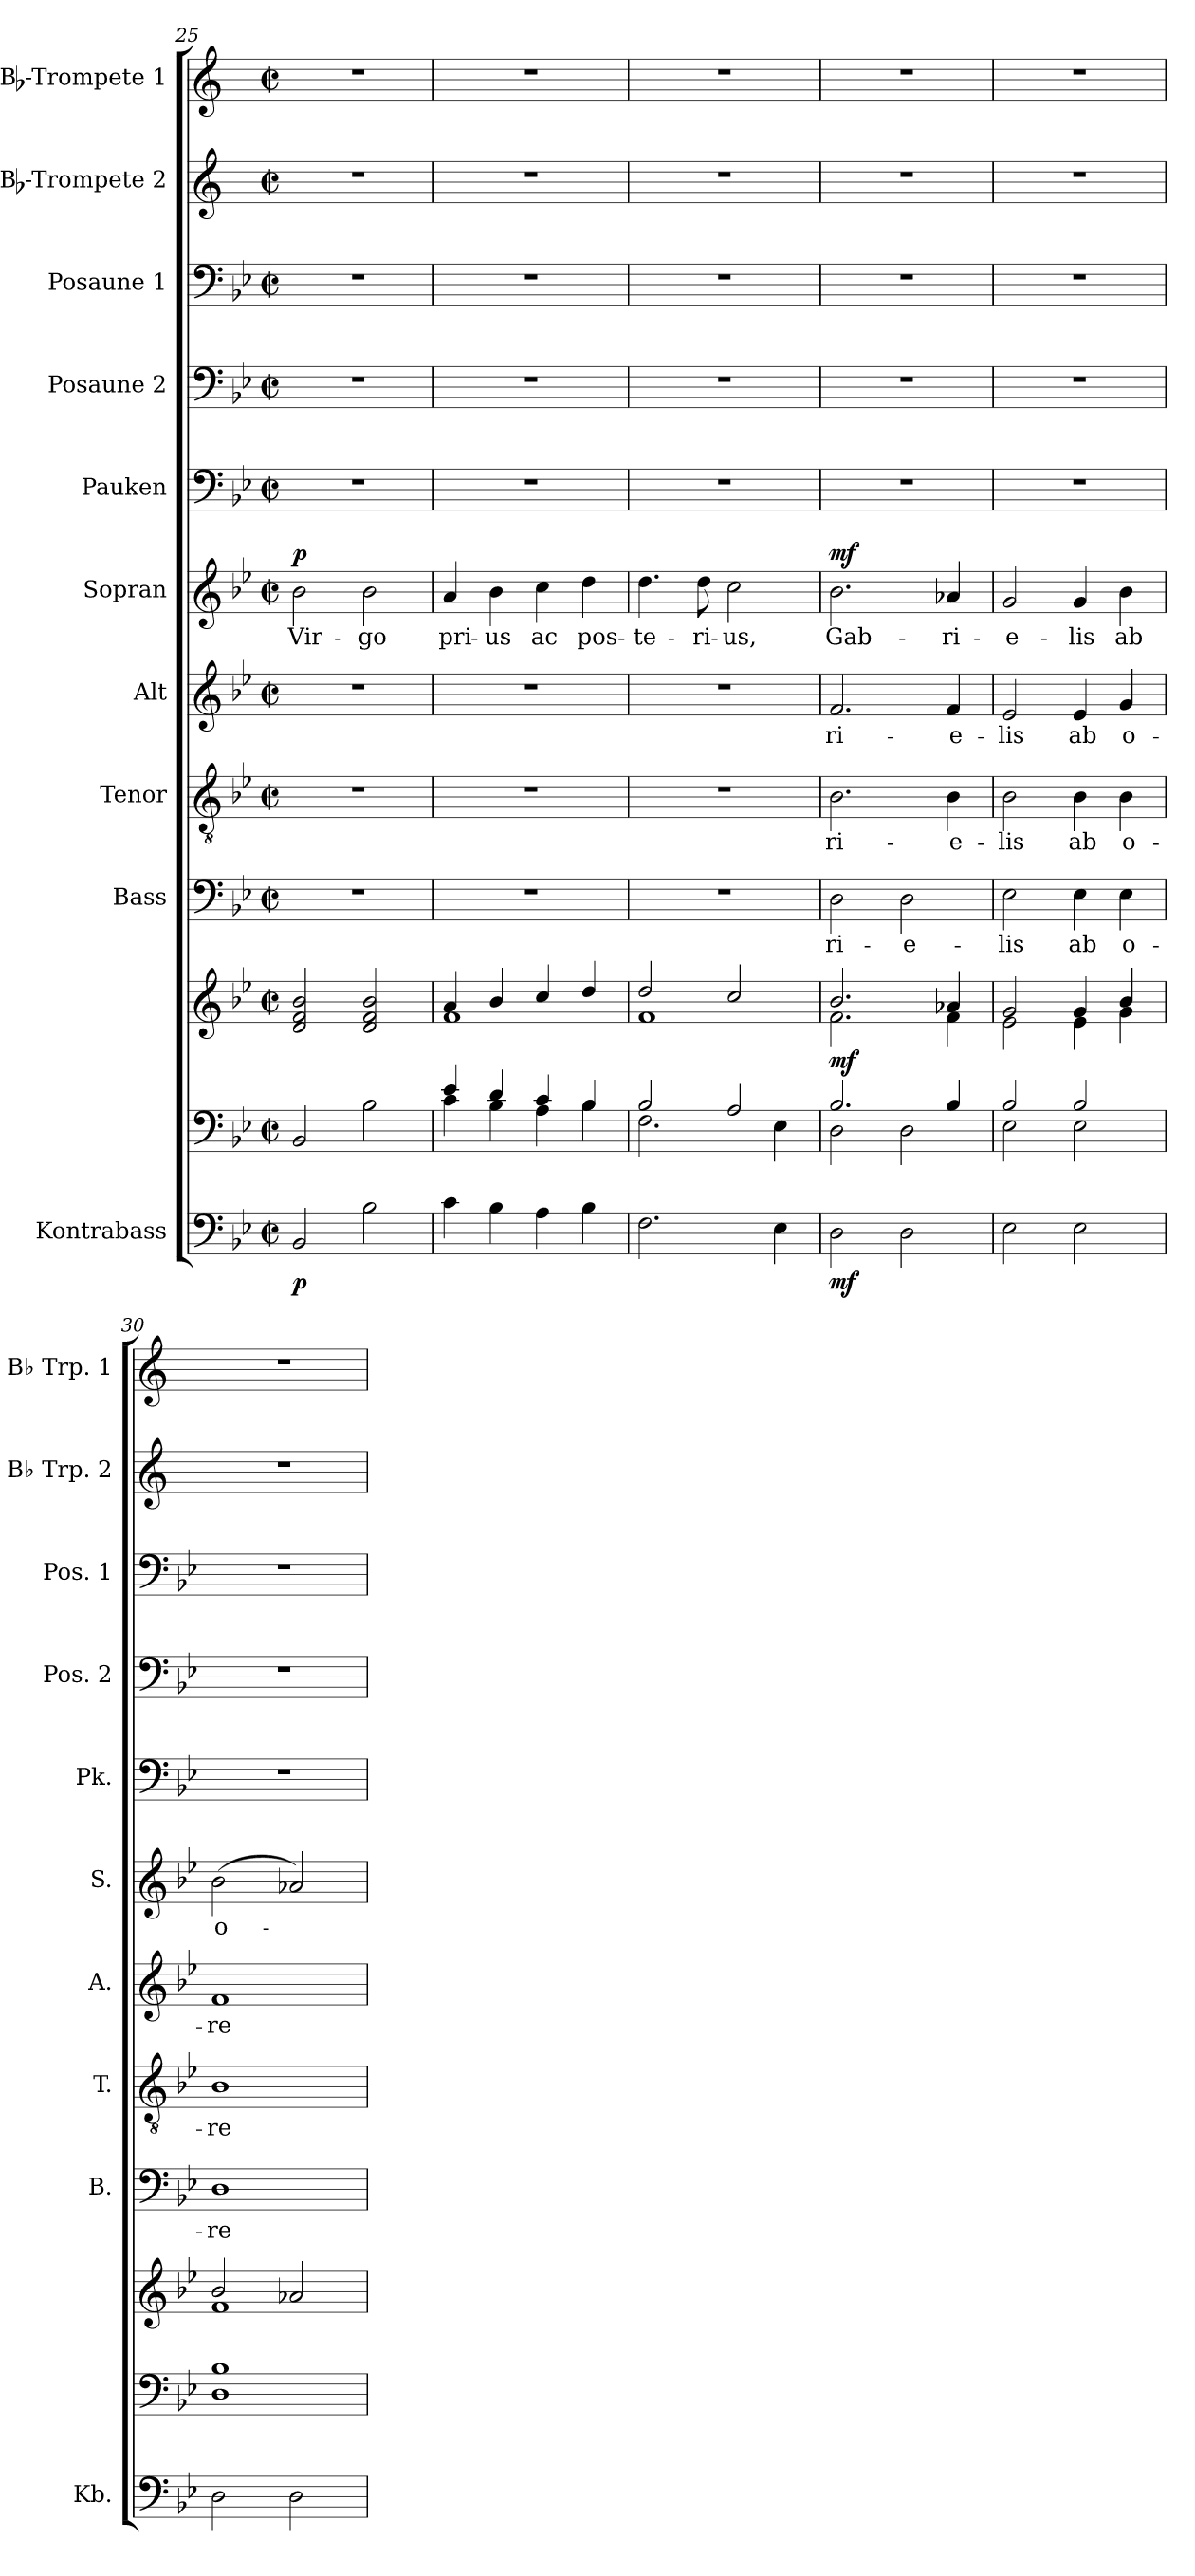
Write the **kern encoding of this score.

**kern	**dynam	**kern	**kern	**dynam	**kern	**text	**kern	**text	**kern	**text	**kern	**text	**dynam	**kern	**kern	**kern	**kern	**kern
*part11	*part11	*part10	*part10	*part10	*part9	*part9	*part8	*part8	*part7	*part7	*part6	*part6	*part6	*part5	*part4	*part3	*part2	*part1
*staff12	*staff12	*staff11	*staff10	*staff10/11	*staff9	*staff9	*staff8	*staff8	*staff7	*staff7	*staff6	*staff6	*staff6	*staff5	*staff4	*staff3	*staff2	*staff1
*I"Kontrabass	*	*	*	*	*I"Bass	*	*I"Tenor	*	*I"Alt	*	*I"Sopran	*	*	*I"Pauken	*I"Posaune 2	*I"Posaune 1	*I"Bb-Trompete 2	*I"Bb-Trompete 1
*I'Kb.	*	*	*	*	*I'B.	*	*I'T.	*	*I'A.	*	*I'S.	*	*	*I'Pk.	*I'Pos. 2	*I'Pos. 1	*I'Bb Trp. 2	*I'Bb Trp. 1
*clefF4	*	*clefF4	*clefG2	*	*clefF4	*	*clefGv2	*	*clefG2	*	*clefG2	*	*	*clefF4	*clefF4	*clefF4	*clefG2	*clefG2
*ITrd7c12	*	*	*	*	*	*	*	*	*	*	*	*	*	*	*	*	*ITrd1c2	*ITrd1c2
*k[b-e-]	*	*k[b-e-]	*k[b-e-]	*	*k[b-e-]	*	*k[b-e-]	*	*k[b-e-]	*	*k[b-e-]	*	*	*k[b-e-]	*k[b-e-]	*k[b-e-]	*k[b-e-]	*k[b-e-]
*B-:	*	*B-:	*B-:	*	*B-:	*	*B-:	*	*B-:	*	*B-:	*	*	*B-:	*B-:	*B-:	*B-:	*B-:
*M2/2	*	*M2/2	*M2/2	*	*M2/2	*	*M2/2	*	*M2/2	*	*M2/2	*	*	*M2/2	*M2/2	*M2/2	*M2/2	*M2/2
*met(c|)	*	*met(c|)	*met(c|)	*	*met(c|)	*	*met(c|)	*	*met(c|)	*	*met(c|)	*	*	*met(c|)	*met(c|)	*met(c|)	*met(c|)	*met(c|)
=25	=25	=25	=25	=25	=25	=25	=25	=25	=25	=25	=25	=25	=25	=25	=25	=25	=25	=25
!	!LO:DY:b	!	!	!	!	!	!	!	!	!	!	!LO:LY:b	!LO:DY:a	!	!	!	!	!
2BBB-/	p	2BB-/	2d/ 2f/ 2b-/	.	1r	.	1r	.	1r	.	2b-\	Vir-	p	1r	1r	1r	1r	1r
!	!	!	!	!	!	!	!	!	!	!	!	!LO:LY:b	!	!	!	!	!	!
2BB-\	.	2B-\	2d/ 2f/ 2b-/	.	.	.	.	.	.	.	2b-\	-go	.	.	.	.	.	.
=26	=26	=26	=26	=26	=26	=26	=26	=26	=26	=26	=26	=26	=26	=26	=26	=26	=26	=26
*	*	*^	*^	*	*	*	*	*	*	*	*	*	*	*	*	*	*	*
!	!	!	!	!	!	!	!	!	!	!	!	!	!	!LO:LY:b	!	!	!	!	!	!
4C\	.	4e-/	4c\	4a/	1f	.	1r	.	1r	.	1r	.	4a/	pri-	.	1r	1r	1r	1r	1r
!	!	!	!	!	!	!	!	!	!	!	!	!	!	!LO:LY:b	!	!	!	!	!	!
4BB-\	.	4d/	4B-\	4b-/	.	.	.	.	.	.	.	.	4b-\	-us	.	.	.	.	.	.
!	!	!	!	!	!	!	!	!	!	!	!	!	!	!LO:LY:b	!	!	!	!	!	!
4AA\	.	4c/	4A\	4cc/	.	.	.	.	.	.	.	.	4cc\	ac	.	.	.	.	.	.
!	!	!	!	!	!	!	!	!	!	!	!	!	!	!LO:LY:b	!	!	!	!	!	!
4BB-\	.	4B-/	4B-\	4dd/	.	.	.	.	.	.	.	.	4dd\	pos-	.	.	.	.	.	.
=27	=27	=27	=27	=27	=27	=27	=27	=27	=27	=27	=27	=27	=27	=27	=27	=27	=27	=27	=27	=27
!	!	!	!	!	!	!	!	!	!	!	!	!	!	!LO:LY:b	!	!	!	!	!	!
2.FF\	.	2B-/	2.F\	2dd/	1f	.	1r	.	1r	.	1r	.	4.dd\	-te-	.	1r	1r	1r	1r	1r
!	!	!	!	!	!	!	!	!	!	!	!	!	!	!LO:LY:b	!	!	!	!	!	!
.	.	.	.	.	.	.	.	.	.	.	.	.	8dd\	-ri-	.	.	.	.	.	.
!	!	!	!	!	!	!	!	!	!	!	!	!	!	!LO:LY:b	!	!	!	!	!	!
.	.	2A/	.	2cc/	.	.	.	.	.	.	.	.	2cc\	-us,	.	.	.	.	.	.
4EE-\	.	.	4E-\	.	.	.	.	.	.	.	.	.	.	.	.	.	.	.	.	.
=28	=28	=28	=28	=28	=28	=28	=28	=28	=28	=28	=28	=28	=28	=28	=28	=28	=28	=28	=28	=28
!	!LO:DY:b	!	!	!	!	!LO:DY:b	!	!LO:LY:b	!	!LO:LY:b	!	!LO:LY:b	!	!LO:LY:b	!LO:DY:a	!	!	!	!	!
2DD\	mf	2.B-/	2D\	2.b-/	2.f\	mf	2D\	-ri-	2.B-\	-ri-	2.f/	-ri-	2.b-\	Gab-	mf	1r	1r	1r	1r	1r
!	!	!	!	!	!	!	!	!LO:LY:b	!	!	!	!	!	!	!	!	!	!	!	!
2DD\	.	.	2D\	.	.	.	2D\	-e-	.	.	.	.	.	.	.	.	.	.	.	.
!	!	!	!	!	!	!	!	!	!	!LO:LY:b	!	!LO:LY:b	!	!LO:LY:b	!	!	!	!	!	!
.	.	4B-/	.	4a-X/	4f\	.	.	.	4B-\	-e-	4f/	-e-	4a-X/	-ri-	.	.	.	.	.	.
=29	=29	=29	=29	=29	=29	=29	=29	=29	=29	=29	=29	=29	=29	=29	=29	=29	=29	=29	=29	=29
!	!	!	!	!	!	!	!	!LO:LY:b	!	!LO:LY:b	!	!LO:LY:b	!	!LO:LY:b	!	!	!	!	!	!
2EE-\	.	2B-/	2E-\	2g/	2e-\	.	2E-\	-lis	2B-\	-lis	2e-/	-lis	2g/	-e-	.	1r	1r	1r	1r	1r
!	!	!	!	!	!	!	!	!LO:LY:b	!	!LO:LY:b	!	!LO:LY:b	!	!LO:LY:b	!	!	!	!	!	!
2EE-\	.	2B-/	2E-\	4g/	4e-\	.	4E-\	ab	4B-\	ab	4e-/	ab	4g/	-lis	.	.	.	.	.	.
!	!	!	!	!	!	!	!	!LO:LY:b	!	!LO:LY:b	!	!LO:LY:b	!	!LO:LY:b	!	!	!	!	!	!
.	.	.	.	4b-/	4g\	.	4E-\	o-	4B-\	o-	4g/	o-	4b-\	ab	.	.	.	.	.	.
!!LO:LB:g=z
=30	=30	=30	=30	=30	=30	=30	=30	=30	=30	=30	=30	=30	=30	=30	=30	=30	=30	=30	=30	=30
!	!	!	!	!	!	!	!	!LO:LY:b	!	!LO:LY:b	!	!LO:LY:b	!	!LO:LY:b	!	!	!	!	!	!
2DD\	.	1B-	1D	2b-/	1f	.	1D	-re	1B-	-re	1f	-re	(>2b-\	o-	.	1r	1r	1r	1r	1r
2DD\	.	.	.	2a-X/	.	.	.	.	.	.	.	.	2a-X/)	.	.	.	.	.	.	.
*	*	*v	*v	*	*	*	*	*	*	*	*	*	*	*	*	*	*	*	*	*
*	*	*	*v	*v	*	*	*	*	*	*	*	*	*	*	*	*	*	*	*
=	=	=	=	=	=	=	=	=	=	=	=	=	=	=	=	=	=	=
*-	*-	*-	*-	*-	*-	*-	*-	*-	*-	*-	*-	*-	*-	*-	*-	*-	*-	*-
